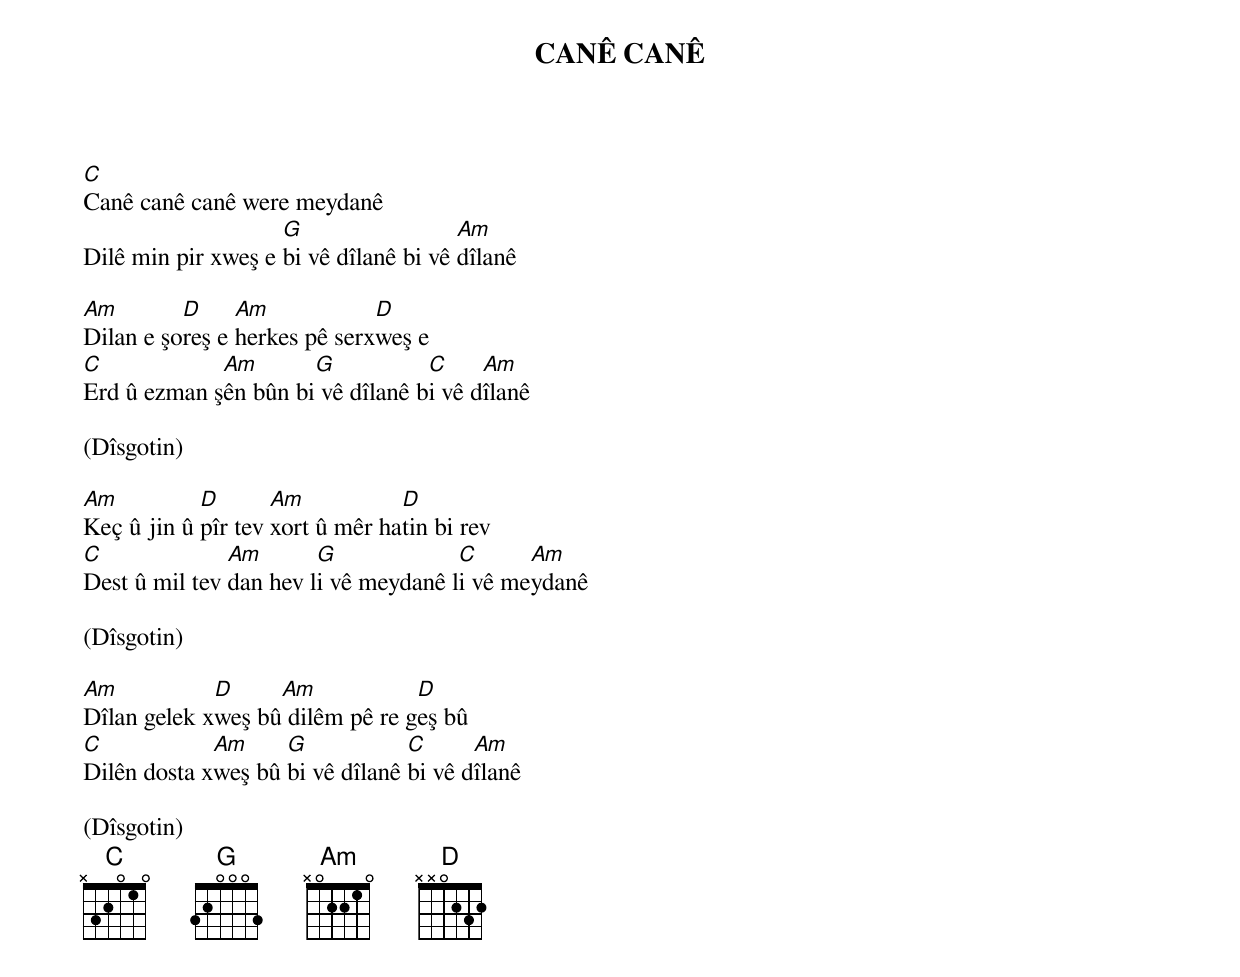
CANÊ CANÊ
C
Canê canê canê were meydanê
                    G                  Am
Dilê min pir xweş e bi vê dîlanê bi vê dîlanê

Am        D     Am            D
Dilan e şoreş e herkes pê serxweş e
C            Am       G           C     Am
Erd û ezman şên bûn bi vê dîlanê bi vê dîlanê

(Dîsgotin)

Am          D       Am           D
Keç û jin û pîr tev xort û mêr hatin bi rev
C              Am       G             C      Am
Dest û mil tev dan hev li vê meydanê li vê meydanê

(Dîsgotin)

Am           D     Am            D
Dîlan gelek xweş bû dilêm pê re geş bû
C            Am     G            C      Am
Dilên dosta xweş bû bi vê dîlanê bi vê dîlanê

(Dîsgotin)
